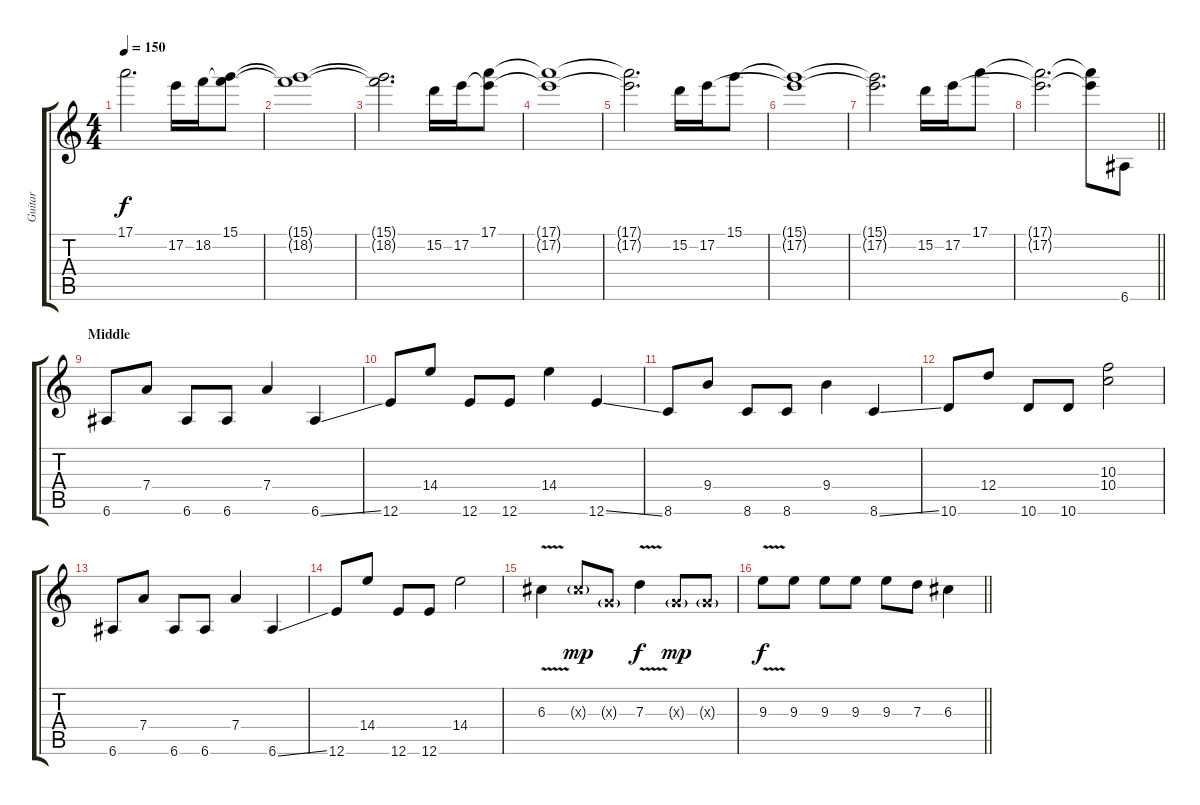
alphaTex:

\track ("Guitar" "Guitar") {instrument overdrivenguitar}
\staff {score tabs}
\tuning (E4 B3 G3 D3 A2 E2) {hide}
\ts (4 4)
\tempo 150
\clef g2
\ks c
17.1.2{d dy f} 17.2.16 18.2.16 (15.1 18.2{t}).8 |
(15.1{t} 18.2{t}).1 |
(15.1{t} 18.2{t}).2{d} 15.2.16 17.2.16 (17.1 17.2{t}).8 |
(17.1{t} 17.2{t}).1 |
(17.1{t} 17.2{t}).2{d} 15.2.16 17.2.16 15.1.8 |
(15.1{t} 17.2{t}).1 |
(15.1{t} 17.2{t}).2{d} 15.2.16 17.2.16 17.1.8 |
\barLineRight lightlight
(17.1{t} 17.2{t}).2{d} (17.1{t} 17.2{t}).8 6.6.8{instrument overdrivenguitar} |
\section ("" "Middle")
6.6.8 7.4.8 6.6.8 6.6.8 7.4.4 6.6{ss}.4 |
12.6.8 14.4.8 12.6.8 12.6.8 14.4.4 12.6{ss}.4 |
8.6.8 9.4.8 8.6.8 8.6.8 9.4.4 8.6{ss}.4 |
10.6.8 12.4.8 10.6.8 10.6.8 (10.3 10.4).2 |
6.6.8 7.4.8 6.6.8 6.6.8 7.4.4 6.6{ss}.4 |
12.6.8 14.4.8 12.6.8 12.6.8 14.4.2 |
6.3{v}.4 6.3{g x}.8{dy mp} 0.3{g x}.8 7.3{v}.4{dy f} 0.3{g x}.8{dy mp} 0.3{g x}.8 |
\barLineRight lightlight
9.3{v}.8{dy f} 9.3.8 9.3.8 9.3.8 9.3.8 7.3.8 6.3.4
